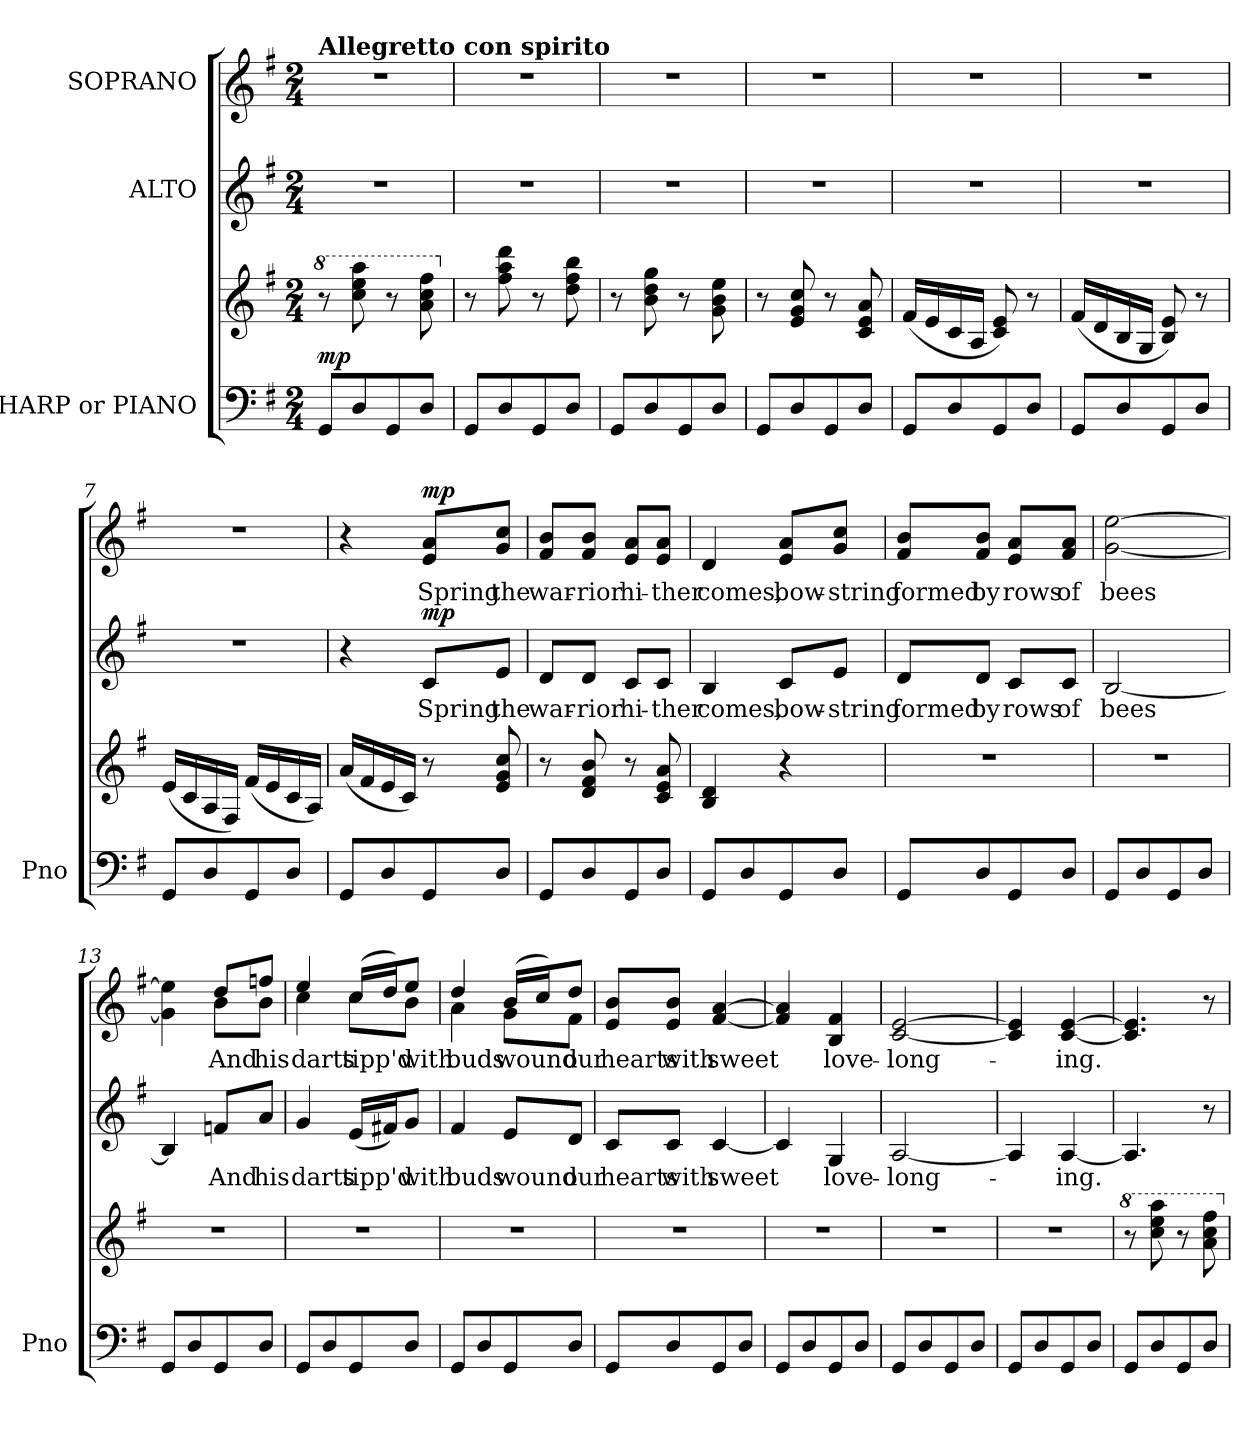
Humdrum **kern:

**kern	**kern	**dynam	**kern	**text	**dynam	**kern	**text	**dynam
*part3	*part3	*part3	*part2	*part2	*part2	*part1	*part1	*part1
*staff4	*staff3	*staff3/4	*staff2	*staff2	*staff2	*staff1	*staff1	*staff1
*I"HARP or PIANO	*	*	*I"ALTO	*	*	*I"SOPRANO	*	*
*I'Pno	*	*	*	*	*	*	*	*
*clefF4	*clefG2	*	*clefG2	*	*	*clefG2	*	*
*k[f#]	*k[f#]	*	*k[f#]	*	*	*k[f#]	*	*
*G:	*G:	*	*G:	*	*	*G:	*	*
*M2/4	*M2/4	*	*M2/4	*	*	*M2/4	*	*
*	*8va	*	*	*	*	*	*	*
=1	=1	=1	=1	=1	=1	=1	=1	=1
!	!	!	!	!	!	!LO:TX:a:B:t=Allegretto con spirito	!	!
!	!	!LO:DY:a=2	!	!	!	!	!	!
8GG/L	8r	mp	2r	.	.	2r	.	.
8D/	8ccc\ 8eee\ 8aaa\	.	.	.	.	.	.	.
8GG/	8r	.	.	.	.	.	.	.
8D/J	8aa\ 8ccc\ 8fff#\	.	.	.	.	.	.	.
=2	=2	=2	=2	=2	=2	=2	=2	=2
*	*X8va	*	*	*	*	*	*	*
8GG/L	8r	.	2r	.	.	2r	.	.
8D/	8ff#\ 8aa\ 8ddd\	.	.	.	.	.	.	.
8GG/	8r	.	.	.	.	.	.	.
8D/J	8dd\ 8ff#\ 8bb\	.	.	.	.	.	.	.
=3	=3	=3	=3	=3	=3	=3	=3	=3
8GG/L	8r	.	2r	.	.	2r	.	.
8D/	8b\ 8dd\ 8gg\	.	.	.	.	.	.	.
8GG/	8r	.	.	.	.	.	.	.
8D/J	8g\ 8b\ 8ee\	.	.	.	.	.	.	.
=4	=4	=4	=4	=4	=4	=4	=4	=4
8GG/L	8r	.	2r	.	.	2r	.	.
8D/	8e/ 8g/ 8cc/	.	.	.	.	.	.	.
8GG/	8r	.	.	.	.	.	.	.
8D/J	8c/ 8e/ 8a/	.	.	.	.	.	.	.
=5	=5	=5	=5	=5	=5	=5	=5	=5
8GG/L	(16f#/LL	.	2r	.	.	2r	.	.
.	16e/	.	.	.	.	.	.	.
8D/	16c/	.	.	.	.	.	.	.
.	16A/JJ	.	.	.	.	.	.	.
8GG/	8c/ 8e/)	.	.	.	.	.	.	.
8D/J	8r	.	.	.	.	.	.	.
=6	=6	=6	=6	=6	=6	=6	=6	=6
8GG/L	(16f#/LL	.	2r	.	.	2r	.	.
.	16d/	.	.	.	.	.	.	.
8D/	16B/	.	.	.	.	.	.	.
.	16G/JJ	.	.	.	.	.	.	.
8GG/	8B/ 8e/)	.	.	.	.	.	.	.
8D/J	8r	.	.	.	.	.	.	.
!!LO:LB:g=z
=7	=7	=7	=7	=7	=7	=7	=7	=7
8GG/L	(16e/LL	.	2r	.	.	2r	.	.
.	16c/	.	.	.	.	.	.	.
8D/	16A/	.	.	.	.	.	.	.
.	16F#/JJ)	.	.	.	.	.	.	.
8GG/	(16f#/LL	.	.	.	.	.	.	.
.	16e/	.	.	.	.	.	.	.
8D/J	16c/	.	.	.	.	.	.	.
.	16A/JJ)	.	.	.	.	.	.	.
=8	=8	=8	=8	=8	=8	=8	=8	=8
8GG/L	(16a/LL	.	4r	.	.	4r	.	.
.	16f#/	.	.	.	.	.	.	.
8D/	16e/	.	.	.	.	.	.	.
.	16c/JJ)	.	.	.	.	.	.	.
!	!	!	!	!	!LO:DY:a	!	!	!LO:DY:a
8GG/	8r	.	8c/L	Spring	mp	8e/ 8a/L	Spring	mp
8D/J	8e/ 8g/ 8cc/	.	8e/J	the	.	8g/ 8cc/J	the	.
=9	=9	=9	=9	=9	=9	=9	=9	=9
8GG/L	8r	.	8d/L	war-	.	8f#/ 8b/L	war-	.
8D/	8d/ 8f#/ 8b/	.	8d/J	-rior	.	8f#/ 8b/J	-rior	.
8GG/	8r	.	8c/L	hi-	.	8e/ 8a/L	hi-	.
8D/J	8c/ 8e/ 8a/	.	8c/J	-ther	.	8e/ 8a/J	-ther	.
=10	=10	=10	=10	=10	=10	=10	=10	=10
8GG/L	4B/ 4d/	.	4B/	comes,	.	4d/	comes,	.
8D/	.	.	.	.	.	.	.	.
8GG/	4r	.	8c/L	bow-	.	8e/ 8a/L	bow-	.
8D/J	.	.	8e/J	-string	.	8g/ 8cc/J	-string	.
=11	=11	=11	=11	=11	=11	=11	=11	=11
8GG/L	2r	.	8d/L	formed	.	8f#/ 8b/L	formed	.
8D/	.	.	8d/J	by	.	8f#/ 8b/J	by	.
8GG/	.	.	8c/L	rows	.	8e/ 8a/L	rows	.
8D/J	.	.	8c/J	of	.	8f#/ 8a/J	of	.
!!LO:PB:g=z
=12	=12	=12	=12	=12	=12	=12	=12	=12
8GG/L	2r	.	[2B/	bees	.	[2g\ [2ee\	bees	.
8D/	.	.	.	.	.	.	.	.
8GG/	.	.	.	.	.	.	.	.
8D/J	.	.	.	.	.	.	.	.
=13	=13	=13	=13	=13	=13	=13	=13	=13
*	*	*	*	*	*	*^	*	*
8GG/L	2r	.	4B/]	.	.	4g\] 4ee\]	4ryy	.	.
8D/	.	.	.	.	.	.	.	.	.
8GG/	.	.	8fn/L	And	.	8dd/L	8b\L	And	.
8D/J	.	.	8a/J	his	.	8ffn/J	8b\J	his	.
=14	=14	=14	=14	=14	=14	=14	=14	=14	=14
8GG/L	2r	.	4g/	darts	.	4ee/	4cc\	darts	.
8D/	.	.	.	.	.	.	.	.	.
8GG/	.	.	(16e/LL	tipp'd	.	(16cc/LL	8cc\L	tipp'd	.
.	.	.	16f#X/J)	.	.	16dd/J)	.	.	.
8D/J	.	.	8g/J	with	.	8ee/J	8b\J	with	.
=15	=15	=15	=15	=15	=15	=15	=15	=15	=15
8GG/L	2r	.	4f#/	buds	.	4dd/	4a\	buds	.
8D/	.	.	.	.	.	.	.	.	.
8GG/	.	.	8e/L	wound	.	(16b/LL	8g\L	wound	.
.	.	.	.	.	.	16cc/J)	.	.	.
8D/J	.	.	8d/J	our	.	8dd/J	8f#\J	our	.
*	*	*	*	*	*	*v	*v	*	*
=16	=16	=16	=16	=16	=16	=16	=16	=16
8GG/L	2r	.	8c/L	hearts	.	8e/ 8b/L	hearts	.
8D/	.	.	8c/J	with	.	8e/ 8b/J	with	.
8GG/	.	.	[4c/	sweet	.	[4f#/ [4a/	sweet	.
8D/J	.	.	.	.	.	.	.	.
=17	=17	=17	=17	=17	=17	=17	=17	=17
8GG/L	2r	.	4c/]	.	.	4f#/] 4a/]	.	.
8D/	.	.	.	.	.	.	.	.
8GG/	.	.	4G/	love-	.	4B/ 4f#/	love-	.
8D/J	.	.	.	.	.	.	.	.
!!LO:LB:g=z
=18	=18	=18	=18	=18	=18	=18	=18	=18
8GG/L	2r	.	[2A/	-long-	.	[2c/ [2e/	-long-	.
8D/	.	.	.	.	.	.	.	.
8GG/	.	.	.	.	.	.	.	.
8D/J	.	.	.	.	.	.	.	.
=19	=19	=19	=19	=19	=19	=19	=19	=19
8GG/L	2r	.	4A/]	.	.	4c/] 4e/]	.	.
8D/	.	.	.	.	.	.	.	.
8GG/	.	.	[4A/	-ing.	.	[4c/ [4e/	-ing.	.
8D/J	.	.	.	.	.	.	.	.
=20	=20	=20	=20	=20	=20	=20	=20	=20
*	*8va	*	*	*	*	*	*	*
8GG/L	8r	.	4.A/]	.	.	4.c/] 4.e/]	.	.
8D/	8ccc\ 8eee\ 8aaa\	.	.	.	.	.	.	.
8GG/	8r	.	.	.	.	.	.	.
8D/J	8aa\ 8ccc\ 8fff#\	.	8r	.	.	8r	.	.
*	*X8va	*	*	*	*	*	*	*
=	=	=	=	=	=	=	=	=
*-	*-	*-	*-	*-	*-	*-	*-	*-
